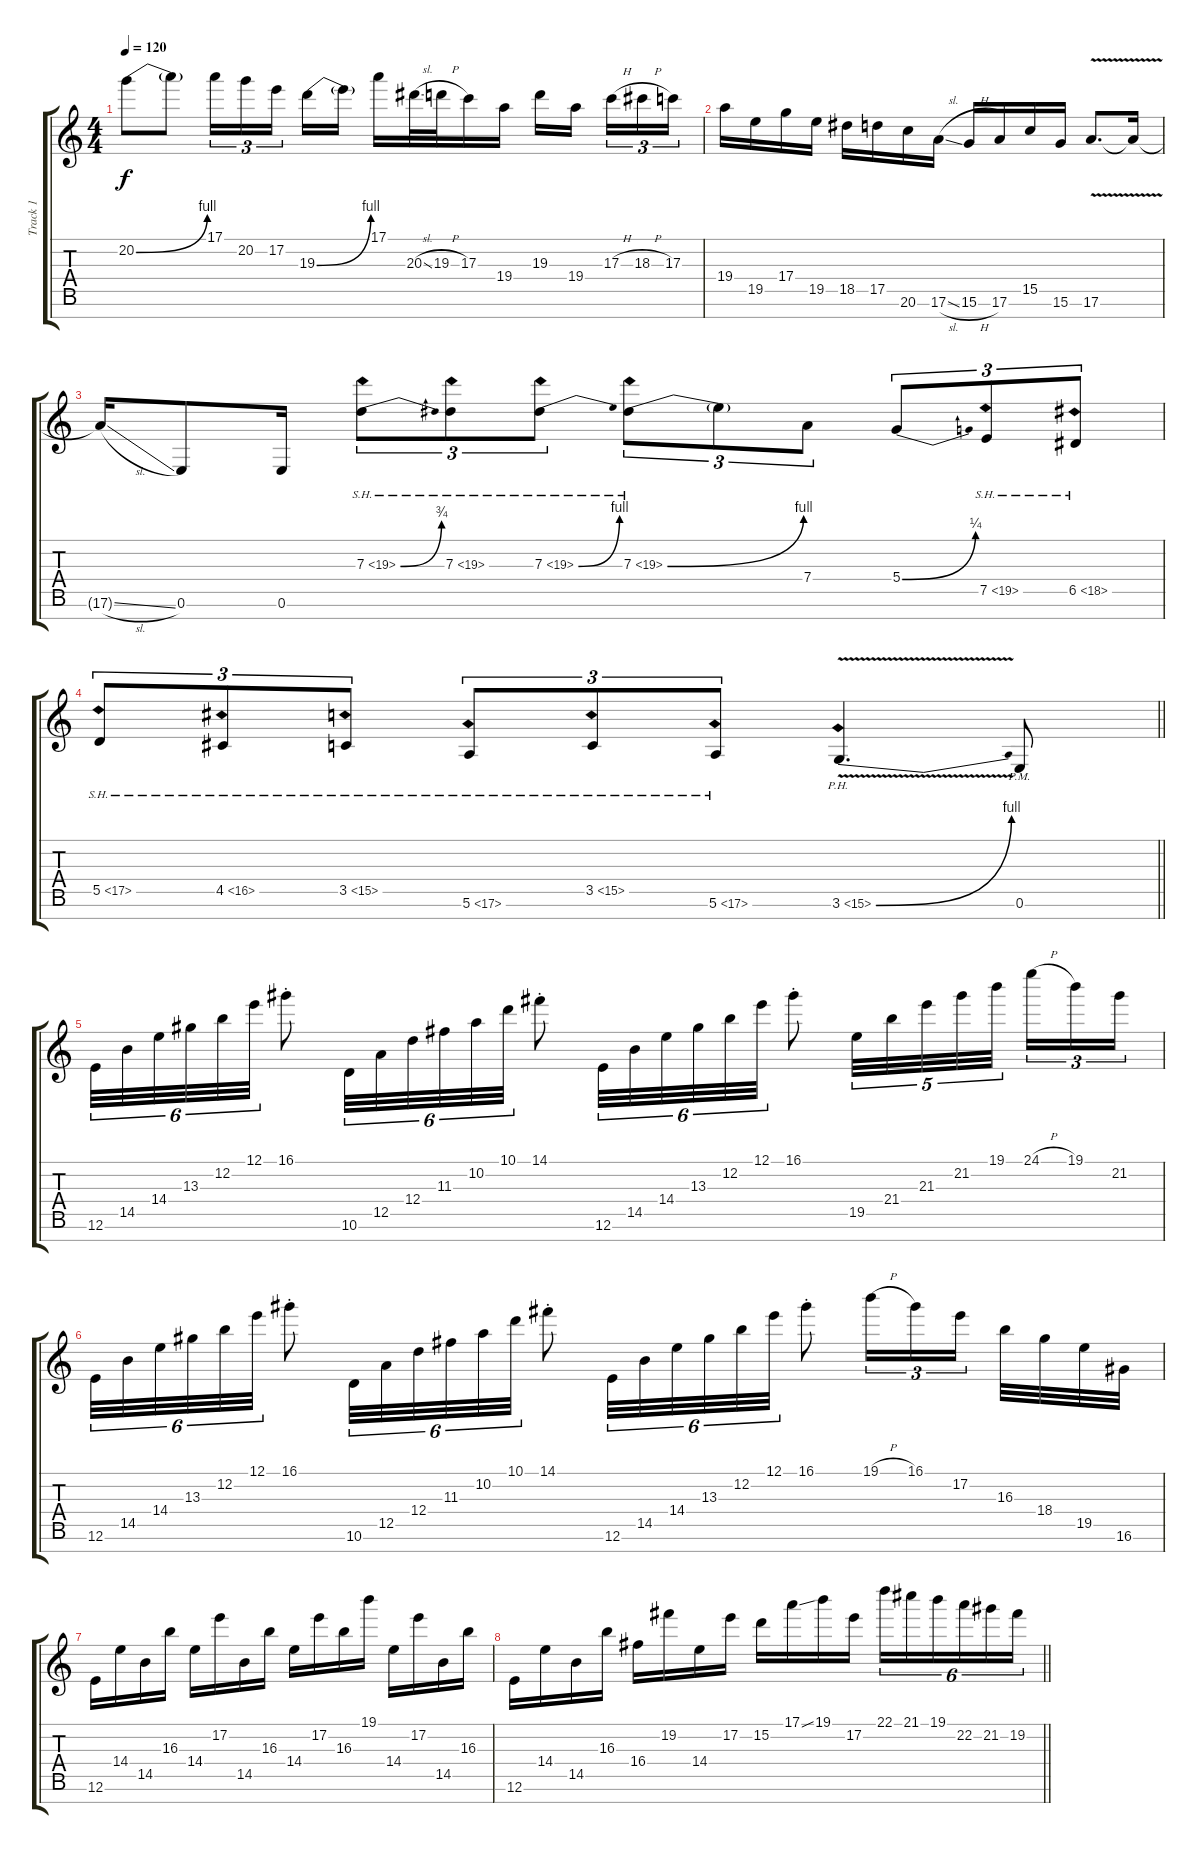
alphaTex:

\track ("Track 1" "Track 1") {instrument distortionguitar}
\staff {score tabs}
\tuning (E4 B3 G3 D3 A2 E2 B1) {hide}
\ts (4 4)
\tempo 120
\clef g2
\ks c
20.2{be (bend 0 0 60 4)}.8{dy f} 20.2{t}.8 17.1.16{tu (3 2)} 20.2.16{tu (3 2)} 17.2.16{tu (3 2) beam splitsecondary} 19.3{be (bend 0 0 60 4)}.16 19.3{t}.16 17.1.16 20.3{sl}.32 19.3{h}.32 17.3.16 19.4.16 19.3.16 19.4.16{beam splitsecondary} 17.3{h}.16{tu (3 2)} 18.3{h}.16{tu (3 2)} 17.3.16{tu (3 2)} |
19.4.16 19.5.16 17.4.16 19.5.16 18.5.16 17.5.16 20.6.16 17.6{sl}.16 15.6{h}.16 17.6.16 15.5.16 15.6.16 17.6{v}.8{d} 17.6{t}.16 |
17.6{sl t}.16 0.6.8 0.6.16 7.3{be (bend 0 0 60 3) sh 12}.8{tu (3 2)} 7.3{sh 12}.8{tu (3 2)} 7.3{be (bend 0 0 60 4) sh 12}.8{tu (3 2)} 7.3{be (bend 0 0 60 4) sh 12}.8{tu (3 2)} 7.3{t}.8{tu (3 2)} 7.4.8{tu (3 2)} 5.4{be (bend 0 0 60 1)}.8{tu (3 2)} 7.5{sh 12}.8{tu (3 2)} 6.5{sh 12}.8{tu (3 2)} |
\barLineRight lightlight
5.5{sh 12}.8{tu (3 2)} 4.5{sh 12}.8{tu (3 2)} 3.5{sh 12}.8{tu (3 2)} 5.6{sh 12}.8{tu (3 2)} 3.5{sh 12}.8{tu (3 2)} 5.6{sh 12}.8{tu (3 2)} 3.6{be (bend 0 0 60 4) ph 12 v}.4{d} 0.6{pm}.8 |
12.6.32{tu (6 4)} 14.5.32{tu (6 4)} 14.4.32{tu (6 4)} 13.3.32{tu (6 4)} 12.2.32{tu (6 4)} 12.1.32{tu (6 4)} 16.1{st}.8 10.6.32{tu (6 4)} 12.5.32{tu (6 4)} 12.4.32{tu (6 4)} 11.3.32{tu (6 4)} 10.2.32{tu (6 4)} 10.1.32{tu (6 4)} 14.1{st}.8 12.6.32{tu (6 4)} 14.5.32{tu (6 4)} 14.4.32{tu (6 4)} 13.3.32{tu (6 4)} 12.2.32{tu (6 4)} 12.1.32{tu (6 4)} 16.1{st}.8 19.5.32{tu (5 4)} 21.4.32{tu (5 4)} 21.3.32{tu (5 4)} 21.2.32{tu (5 4)} 19.1.32{tu (5 4) beam splitsecondary} 24.1{h}.16{tu (3 2)} 19.1.16{tu (3 2)} 21.2.16{tu (3 2)} |
12.6.32{tu (6 4)} 14.5.32{tu (6 4)} 14.4.32{tu (6 4)} 13.3.32{tu (6 4)} 12.2.32{tu (6 4)} 12.1.32{tu (6 4)} 16.1{st}.8 10.6.32{tu (6 4)} 12.5.32{tu (6 4)} 12.4.32{tu (6 4)} 11.3.32{tu (6 4)} 10.2.32{tu (6 4)} 10.1.32{tu (6 4)} 14.1{st}.8 12.6.32{tu (6 4)} 14.5.32{tu (6 4)} 14.4.32{tu (6 4)} 13.3.32{tu (6 4)} 12.2.32{tu (6 4)} 12.1.32{tu (6 4)} 16.1{st}.8 19.1{h}.16{tu (3 2)} 16.1.16{tu (3 2)} 17.2.16{tu (3 2) beam splitsecondary} 16.3.32 18.4.32 19.5.32 16.6.32 |
12.6.16 14.4.16 14.5.16 16.3.16 14.4.16 17.2.16 14.5.16 16.3.16 14.4.16 17.2.16 16.3.16 19.1.16 14.4.16 17.2.16 14.5.16 16.3.16 |
\barLineRight lightlight
12.6.16 14.4.16 14.5.16 16.3.16 16.4.16 19.2.16 14.4.16 17.2.16 15.2.16 17.1{ss}.16 19.1.16 17.2.16 22.1.16{tu (6 4)} 21.1.16{tu (6 4)} 19.1.16{tu (6 4)} 22.2.16{tu (6 4)} 21.2.16{tu (6 4)} 19.2.16{tu (6 4)}
